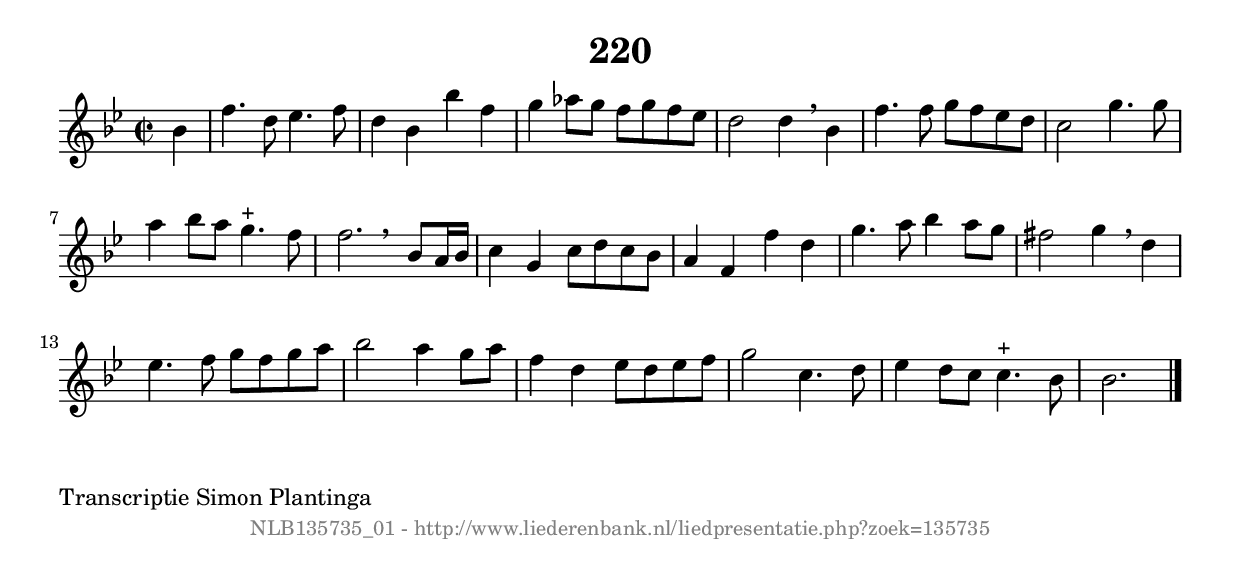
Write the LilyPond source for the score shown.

%
% produced by wce2krn 1.64 (7 June 2014)
%
\version"2.16"
#(append! paper-alist '(("long" . (cons (* 210 mm) (* 2000 mm)))))
#(set-default-paper-size "long")
sb = {\breathe}
mBreak = {\breathe }
bBreak = {\breathe }
x = {\once\override NoteHead #'style = #'cross }
gl=\glissando
itime={\override Staff.TimeSignature #'stencil = ##f }
ficta = {\once\set suggestAccidentals = ##t}
fine = {\once\override Score.RehearsalMark #'self-alignment-X = #1 \mark \markup {\italic{Fine}}}
dc = {\once\override Score.RehearsalMark #'self-alignment-X = #1 \mark \markup {\italic{D.C.}}}
dcf = {\once\override Score.RehearsalMark #'self-alignment-X = #1 \mark \markup {\italic{D.C. al Fine}}}
dcc = {\once\override Score.RehearsalMark #'self-alignment-X = #1 \mark \markup {\italic{D.C. al Coda}}}
ds = {\once\override Score.RehearsalMark #'self-alignment-X = #1 \mark \markup {\italic{D.S.}}}
dsf = {\once\override Score.RehearsalMark #'self-alignment-X = #1 \mark \markup {\italic{D.S. al Fine}}}
dsc = {\once\override Score.RehearsalMark #'self-alignment-X = #1 \mark \markup {\italic{D.S. al Coda}}}
pv = {\set Score.repeatCommands = #'((volta "1"))}
sv = {\set Score.repeatCommands = #'((volta "2"))}
tv = {\set Score.repeatCommands = #'((volta "3"))}
qv = {\set Score.repeatCommands = #'((volta "4"))}
xv = {\set Score.repeatCommands = #'((volta #f))}
\header{ tagline = ""
title = "220"
}
\score {{
\key bes \major
\relative g'
{
\set melismaBusyProperties = #'()
\partial 32*8
\time 2/2
\tempo 4=120
\override Score.MetronomeMark #'transparent = ##t
\override Score.RehearsalMark #'break-visibility = #(vector #t #t #f)
bes4 | f'4. d8 ees4. f8 | d4 bes4 bes'4 f4 | g4 aes8 g8 f8 g8 f8 ees8 | d2 d4 \mBreak
bes4 | f'4. f8 g8 f8 ees8 d8 | c2 g'4. g8 | a4 bes8 a8 g4.^"+" f8 | f2. \bar ":|:" \bBreak
bes,8 a16 bes16 | c4 g4 c8 d8 c8 bes8 | a4 f4 f'4 d4 | g4. a8 bes4 a8 g8 | fis2 g4 \mBreak
d4 | ees4. f8 g8 f8 g8 a8 | bes2 a4 g8 a8 | f4 d4 ees8 d8 ees8 f8 | g2 c,4. d8 | ees4 d8 c8 c4.^"+" bes8 | bes2. \bar "|."
 }}
 \midi { }
 \layout {
            indent = 0.0\cm
}
}
\markup { \wordwrap-string #" 
Transcriptie Simon Plantinga
"}
\markup { \vspace #0 } \markup { \with-color #grey \fill-line { \center-column { \smaller "NLB135735_01 - http://www.liederenbank.nl/liedpresentatie.php?zoek=135735" } } }
